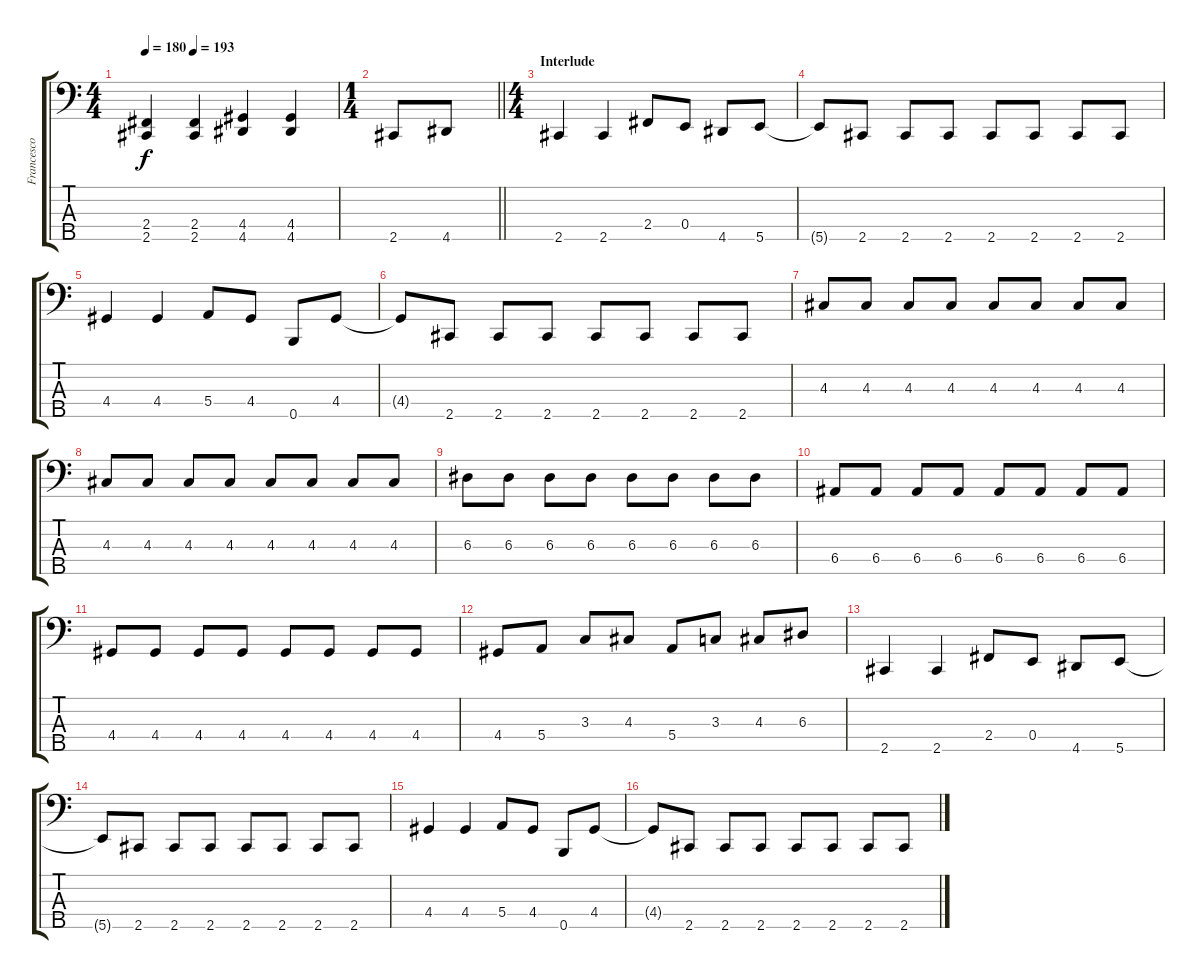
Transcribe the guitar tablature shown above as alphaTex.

\track ("Francesco Bucci (5-String)" "Francesco ") {instrument electricbassfinger}
\staff {score tabs}
\tuning (G2 D2 A1 E1 B0) {hide}
\ts (4 4)
\tempo 180
\tempo (193 0.25)
\clef f4
\ks c
(2.4 2.5).4{dy f} (2.4 2.5).4 (4.4 4.5).4 (4.4 4.5).4 |
\ts (1 4)
\barLineRight lightlight
2.5.8 4.5.8 |
\ts (4 4)
\section ("" "Interlude")
2.5.4 2.5.4 2.4.8 0.4.8 4.5.8 5.5.8 |
5.5{t}.8 2.5.8 2.5.8 2.5.8 2.5.8 2.5.8 2.5.8 2.5.8 |
4.4.4 4.4.4 5.4.8 4.4.8 0.5.8 4.4.8 |
4.4{t}.8 2.5.8 2.5.8 2.5.8 2.5.8 2.5.8 2.5.8 2.5.8 |
4.3.8 4.3.8 4.3.8 4.3.8 4.3.8 4.3.8 4.3.8 4.3.8 |
4.3.8 4.3.8 4.3.8 4.3.8 4.3.8 4.3.8 4.3.8 4.3.8 |
6.3.8 6.3.8 6.3.8 6.3.8 6.3.8 6.3.8 6.3.8 6.3.8 |
6.4.8 6.4.8 6.4.8 6.4.8 6.4.8 6.4.8 6.4.8 6.4.8 |
4.4.8 4.4.8 4.4.8 4.4.8 4.4.8 4.4.8 4.4.8 4.4.8 |
4.4.8 5.4.8 3.3.8 4.3.8 5.4.8 3.3.8 4.3.8 6.3.8 |
2.5.4 2.5.4 2.4.8 0.4.8 4.5.8 5.5.8 |
5.5{t}.8 2.5.8 2.5.8 2.5.8 2.5.8 2.5.8 2.5.8 2.5.8 |
4.4.4 4.4.4 5.4.8 4.4.8 0.5.8 4.4.8 |
4.4{t}.8 2.5.8 2.5.8 2.5.8 2.5.8 2.5.8 2.5.8 2.5.8
